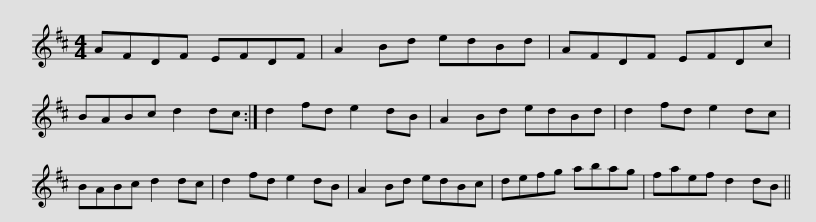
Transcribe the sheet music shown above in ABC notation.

X:1
L:1/8
M:4/4
I:linebreak $
K:D
V:1 treble
V:1
 AFDF EFDF | A2 Bd edBd | AFDF EFDc | BABc d2 dc :| d2 fd e2 dB | %5
 A2 Bd edBd |$ d2 fd e2 dc | BABc d2 dc | d2 fd e2 dB | A2 Bd edBc | %10
 defg abag | faef d2 dB || %12
